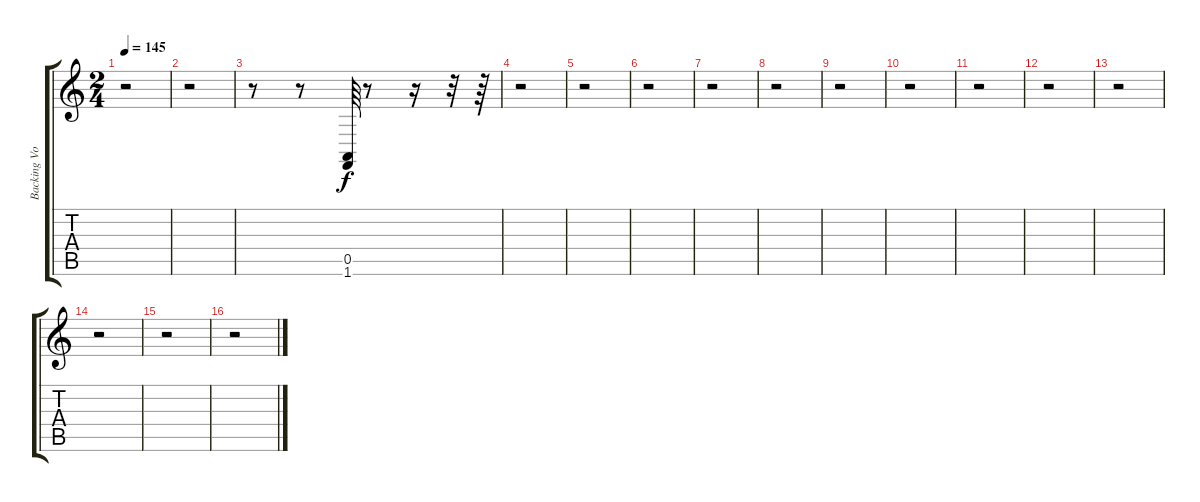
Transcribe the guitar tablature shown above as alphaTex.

\track ("Backing Vocal" "Backing Vo") {instrument drawbarorgan}
\staff {score tabs}
\tuning (E4 B3 G3 D3 A2 E2) {hide}
\ts (2 4)
\tempo 145
\clef g2
\ks c
r.2{dy f instrument drawbarorgan} |
r.2 |
r.8 r.8 (0.5 1.6).64 r.8 r.16 r.32 r.64 |
r.2 |
r.2 |
r.2 |
r.2 |
r.2 |
r.2 |
r.2 |
r.2 |
r.2 |
r.2 |
r.2 |
r.2 |
r.2
